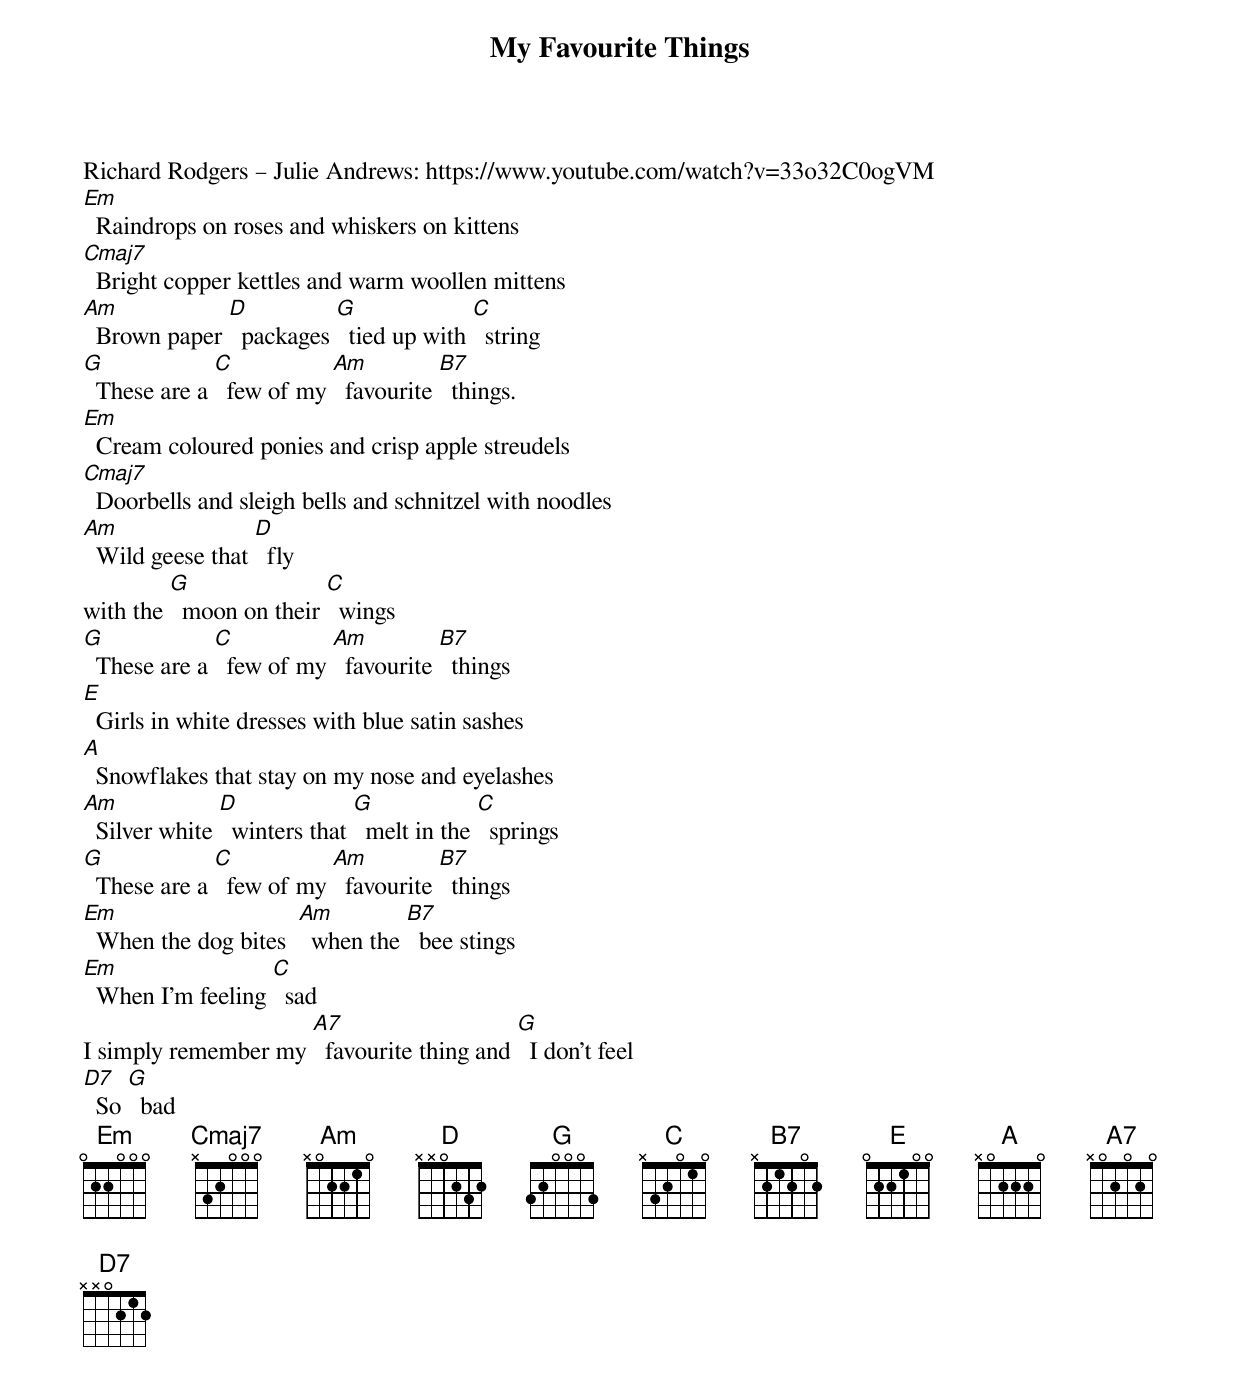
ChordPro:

{t: My Favourite Things }
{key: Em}
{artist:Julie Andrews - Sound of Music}
Richard Rodgers – Julie Andrews: https://www.youtube.com/watch?v=33o32C0ogVM
{c: }
[Em]  Raindrops on roses and whiskers on kittens
[Cmaj7]  Bright copper kettles and warm woollen mittens
[Am]  Brown paper [D]  packages [G]  tied up with [C]  string
[G]  These are a [C]  few of my [Am]  favourite [B7]  things.
{c: }
[Em]  Cream coloured ponies and crisp apple streudels
[Cmaj7]  Doorbells and sleigh bells and schnitzel with noodles
[Am]  Wild geese that [D]  fly
with the [G]  moon on their [C]  wings
[G]  These are a [C]  few of my [Am]  favourite [B7]  things
{c: }
[E]  Girls in white dresses with blue satin sashes
[A]  Snowflakes that stay on my nose and eyelashes
[Am]  Silver white [D]  winters that [G]  melt in the [C]  springs
[G]  These are a [C]  few of my [Am]  favourite [B7]  things
{c: }
[Em]  When the dog bites  [Am]  when the [B7]  bee stings
[Em]  When I'm feeling [C]  sad
I simply remember my [A7]  favourite thing and [G]  I don’t feel
[D7]  So [G]  bad
{c: }
{c: }
